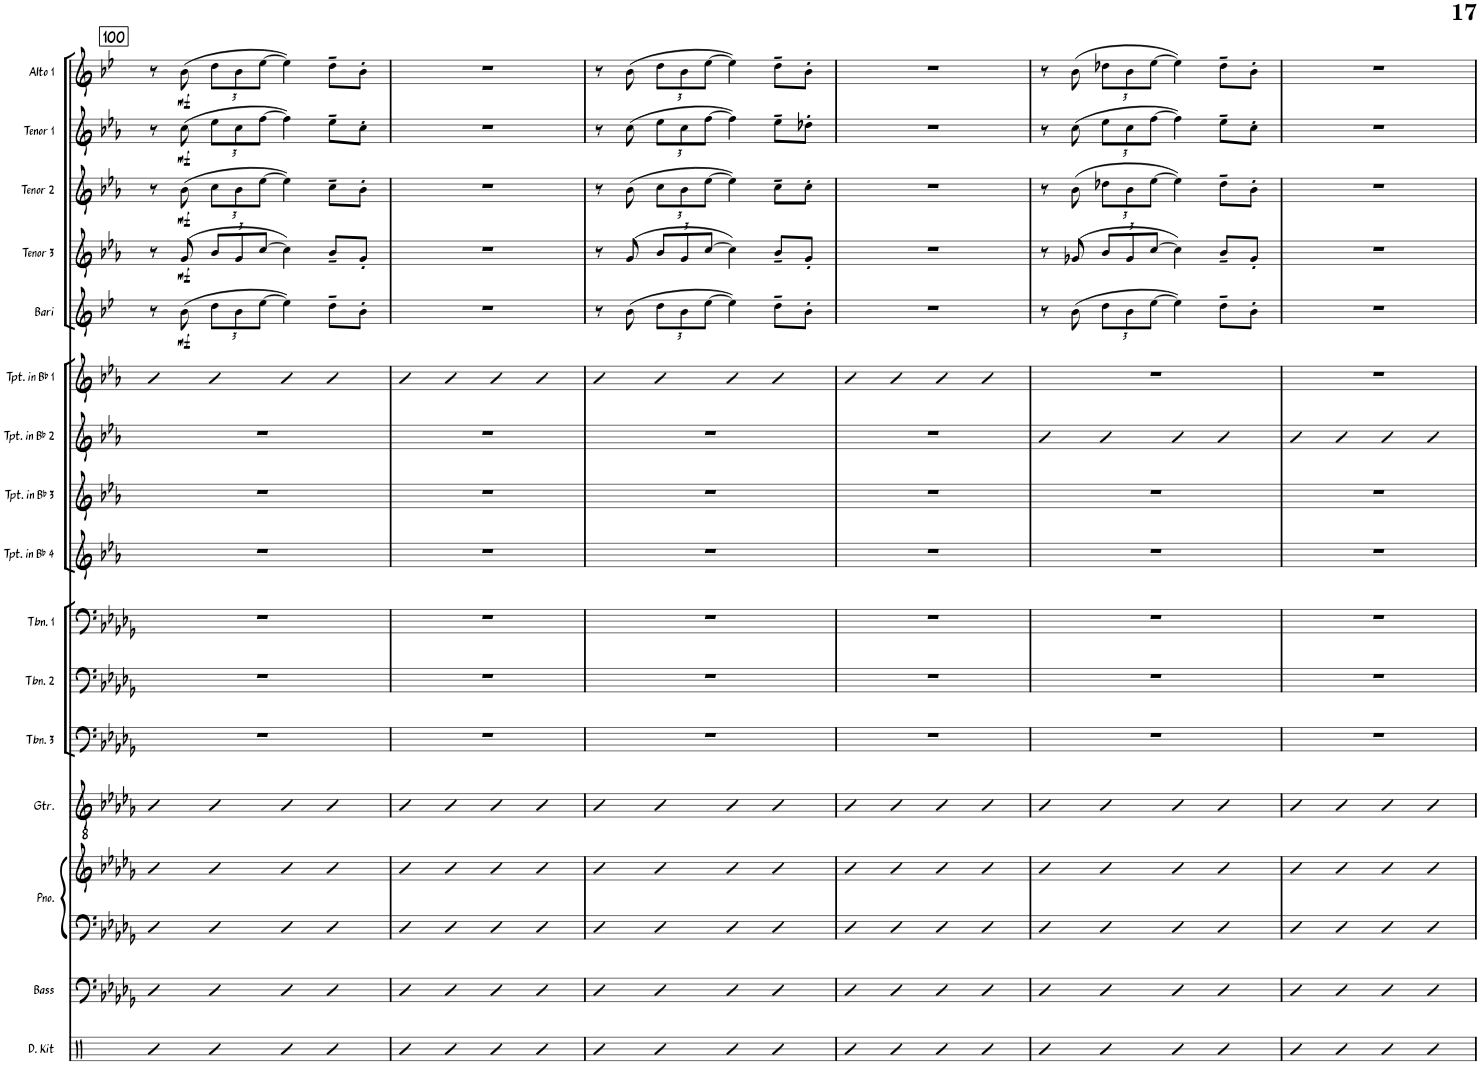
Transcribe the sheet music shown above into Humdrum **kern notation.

**kern	**kern	**kern	**kern	**kern	**kern	**kern	**kern	**kern	**kern	**kern	**kern	**kern	**dynam	**kern	**dynam	**kern	**dynam	**kern	**dynam	**kern	**dynam
*part16	*part15	*part14	*part14	*part13	*part12	*part11	*part10	*part9	*part8	*part7	*part6	*part5	*part5	*part4	*part4	*part3	*part3	*part2	*part2	*part1	*part1
*staff17	*staff16	*staff15	*staff14	*staff13	*staff12	*staff11	*staff10	*staff9	*staff8	*staff7	*staff6	*staff5	*staff5	*staff4	*staff4	*staff3	*staff3	*staff2	*staff2	*staff1	*staff1
*I"Drum Kit	*I"Acoustic Bass	*I"Piano	*	*I"Guitar	*I"Trombone 3	*I"Trombone 2	*I"Trombone 1	*I"Trumpet in Bb 4	*I"Trumpet in Bb 3	*I"Trumpet in Bb 2	*I"Trumpet in Bb 1	*I"Bari Sax	*	*I"Tenor Sax 3	*	*I"Tenor Sax 2	*	*I"Tenor Sax 1	*	*I"Alto Sax 1	*
*I'D. Kit	*I'Bass	*I'Pno.	*	*I'Gtr.	*I'Tbn. 3	*I'Tbn. 2	*I'Tbn. 1	*I'Tpt. in Bb 4	*I'Tpt. in Bb 3	*I'Tpt. in Bb 2	*I'Tpt. in Bb 1	*I'Bari	*	*I'Tenor 3	*	*I'Tenor 2	*	*I'Tenor 1	*	*I'Alto 1	*
!!LO:PB:g=z
*clefX	*clefF4	*clefF4	*clefG2	*clefGv2	*clefF4	*clefF4	*clefF4	*clefG2	*clefG2	*clefG2	*clefG2	*clefG2	*	*clefG2	*	*clefG2	*	*clefG2	*	*clefG2	*
*	*Trd7c12	*	*	*	*	*	*	*Trd1c2	*Trd1c2	*Trd1c2	*Trd1c2	*Trd12c21	*	*Trd8c14	*	*Trd8c14	*	*Trd8c14	*	*Trd5c9	*
*k[]	*k[b-e-a-d-g-]	*k[b-e-a-d-g-]	*k[b-e-a-d-g-]	*k[b-e-a-d-g-]	*k[b-e-a-d-g-]	*k[b-e-a-d-g-]	*k[b-e-a-d-g-]	*k[b-e-a-]	*k[b-e-a-]	*k[b-e-a-]	*k[b-e-a-]	*k[b-e-]	*	*k[b-e-a-]	*	*k[b-e-a-]	*	*k[b-e-a-]	*	*k[b-e-]	*
*M4/4	*M4/4	*M4/4	*M4/4	*M4/4	*M4/4	*M4/4	*M4/4	*M4/4	*M4/4	*M4/4	*M4/4	*M4/4	*	*M4/4	*	*M4/4	*	*M4/4	*	*M4/4	*
!!LO:REH:place=s1:a:B:rj:fs=14:t=100
=100	=100	=100	=100	=100	=100	=100	=100	=100	=100	=100	=100	=100	=100	=100	=100	=100	=100	=100	=100	=100	=100
4R	4D-	4D-	4b-	4B-	1r	1r	1r	1r	1r	1r	4b-	8r	.	8r	.	8r	.	8r	.	8r	.
!	!	!	!	!	!	!	!	!	!	!	!	!	!LO:DY:b	!	!LO:DY:b	!	!LO:DY:b	!	!LO:DY:b	!	!LO:DY:b
.	.	.	.	.	.	.	.	.	.	.	.	(8b-\	mf	(8g/	mf	(8b-\	mf	(8cc\	mf	(8b-\	mf
*	*	*	*	*	*	*	*	*	*	*	*	*Xbrackettup	*	*Xbrackettup	*	*Xbrackettup	*	*Xbrackettup	*	*Xbrackettup	*
4R	4D-	4D-	4b-	4B-	.	.	.	.	.	.	4b-	12dd\L	.	12b-/L	.	12cc\L	.	12ee-\L	.	12dd\L	.
.	.	.	.	.	.	.	.	.	.	.	.	12b-\	.	12g/	.	12b-\	.	12cc\	.	12b-\	.
.	.	.	.	.	.	.	.	.	.	.	.	[12ee-\J	.	[12cc/J	.	[12ee-\J	.	[12ff\J	.	[12ee-\J	.
4R	4D-	4D-	4b-	4B-	.	.	.	.	.	.	4b-	4ee-\])	.	4cc\])	.	4ee-\])	.	4ff\])	.	4ee-\])	.
4R	4D-	4D-	4b-	4B-	.	.	.	.	.	.	4b-	8dd~\L	.	8b-~/L	.	8cc~\L	.	8ee-~\L	.	8dd~\L	.
.	.	.	.	.	.	.	.	.	.	.	.	8b-'\J	.	8g'/J	.	8b-'\J	.	8cc'\J	.	8b-'\J	.
=101	=101	=101	=101	=101	=101	=101	=101	=101	=101	=101	=101	=101	=101	=101	=101	=101	=101	=101	=101	=101	=101
4R	4D-	4D-	4b-	4B-	1r	1r	1r	1r	1r	1r	4b-	1r	.	1r	.	1r	.	1r	.	1r	.
4R	4D-	4D-	4b-	4B-	.	.	.	.	.	.	4b-	.	.	.	.	.	.	.	.	.	.
4R	4D-	4D-	4b-	4B-	.	.	.	.	.	.	4b-	.	.	.	.	.	.	.	.	.	.
4R	4D-	4D-	4b-	4B-	.	.	.	.	.	.	4b-	.	.	.	.	.	.	.	.	.	.
=102	=102	=102	=102	=102	=102	=102	=102	=102	=102	=102	=102	=102	=102	=102	=102	=102	=102	=102	=102	=102	=102
4R	4D-	4D-	4b-	4B-	1r	1r	1r	1r	1r	1r	4b-	8r	.	8r	.	8r	.	8r	.	8r	.
.	.	.	.	.	.	.	.	.	.	.	.	(8b-\	.	(8g/	.	(8b-\	.	(8cc\	.	(8b-\	.
4R	4D-	4D-	4b-	4B-	.	.	.	.	.	.	4b-	12dd\L	.	12b-/L	.	12cc\L	.	12ee-\L	.	12dd\L	.
.	.	.	.	.	.	.	.	.	.	.	.	12b-\	.	12g/	.	12b-\	.	12cc\	.	12b-\	.
.	.	.	.	.	.	.	.	.	.	.	.	[12ee-\J	.	[12cc/J	.	[12ee-\J	.	[12ff\J	.	[12ee-\J	.
4R	4D-	4D-	4b-	4B-	.	.	.	.	.	.	4b-	4ee-\])	.	4cc\])	.	4ee-\])	.	4ff\])	.	4ee-\])	.
4R	4D-	4D-	4b-	4B-	.	.	.	.	.	.	4b-	8dd~\L	.	8b-~/L	.	8cc~\L	.	8ee-~\L	.	8dd~\L	.
.	.	.	.	.	.	.	.	.	.	.	.	8b-'\J	.	8g'/J	.	8cc'\J	.	8dd-X'\J	.	8b-'\J	.
=103	=103	=103	=103	=103	=103	=103	=103	=103	=103	=103	=103	=103	=103	=103	=103	=103	=103	=103	=103	=103	=103
4R	4D-	4D-	4b-	4B-	1r	1r	1r	1r	1r	1r	4b-	1r	.	1r	.	1r	.	1r	.	1r	.
4R	4D-	4D-	4b-	4B-	.	.	.	.	.	.	4b-	.	.	.	.	.	.	.	.	.	.
4R	4D-	4D-	4b-	4B-	.	.	.	.	.	.	4b-	.	.	.	.	.	.	.	.	.	.
4R	4D-	4D-	4b-	4B-	.	.	.	.	.	.	4b-	.	.	.	.	.	.	.	.	.	.
=104	=104	=104	=104	=104	=104	=104	=104	=104	=104	=104	=104	=104	=104	=104	=104	=104	=104	=104	=104	=104	=104
4R	4D-	4D-	4b-	4B-	1r	1r	1r	1r	1r	4b-	1r	8r	.	8r	.	8r	.	8r	.	8r	.
.	.	.	.	.	.	.	.	.	.	.	.	(8b-\	.	(8g-X/	.	(8b-\	.	(8cc\	.	(8b-\	.
4R	4D-	4D-	4b-	4B-	.	.	.	.	.	4b-	.	12dd\L	.	12b-/L	.	12dd-X\L	.	12ee-\L	.	12dd-X\L	.
.	.	.	.	.	.	.	.	.	.	.	.	12b-\	.	12g-/	.	12b-\	.	12cc\	.	12b-\	.
.	.	.	.	.	.	.	.	.	.	.	.	[12ee-\J	.	[12cc/J	.	[12ee-\J	.	[12ff\J	.	[12ee-\J	.
4R	4D-	4D-	4b-	4B-	.	.	.	.	.	4b-	.	4ee-\])	.	4cc\])	.	4ee-\])	.	4ff\])	.	4ee-\])	.
4R	4D-	4D-	4b-	4B-	.	.	.	.	.	4b-	.	8dd~\L	.	8b-~/L	.	8dd-~\L	.	8ee-~\L	.	8dd-~\L	.
.	.	.	.	.	.	.	.	.	.	.	.	8b-'\J	.	8g-'/J	.	8b-'\J	.	8cc'\J	.	8b-'\J	.
=105	=105	=105	=105	=105	=105	=105	=105	=105	=105	=105	=105	=105	=105	=105	=105	=105	=105	=105	=105	=105	=105
4R	4D-	4D-	4b-	4B-	1r	1r	1r	1r	1r	4b-	1r	1r	.	1r	.	1r	.	1r	.	1r	.
4R	4D-	4D-	4b-	4B-	.	.	.	.	.	4b-	.	.	.	.	.	.	.	.	.	.	.
4R	4D-	4D-	4b-	4B-	.	.	.	.	.	4b-	.	.	.	.	.	.	.	.	.	.	.
4R	4D-	4D-	4b-	4B-	.	.	.	.	.	4b-	.	.	.	.	.	.	.	.	.	.	.
=	=	=	=	=	=	=	=	=	=	=	=	=	=	=	=	=	=	=	=	=	=
*-	*-	*-	*-	*-	*-	*-	*-	*-	*-	*-	*-	*-	*-	*-	*-	*-	*-	*-	*-	*-	*-
